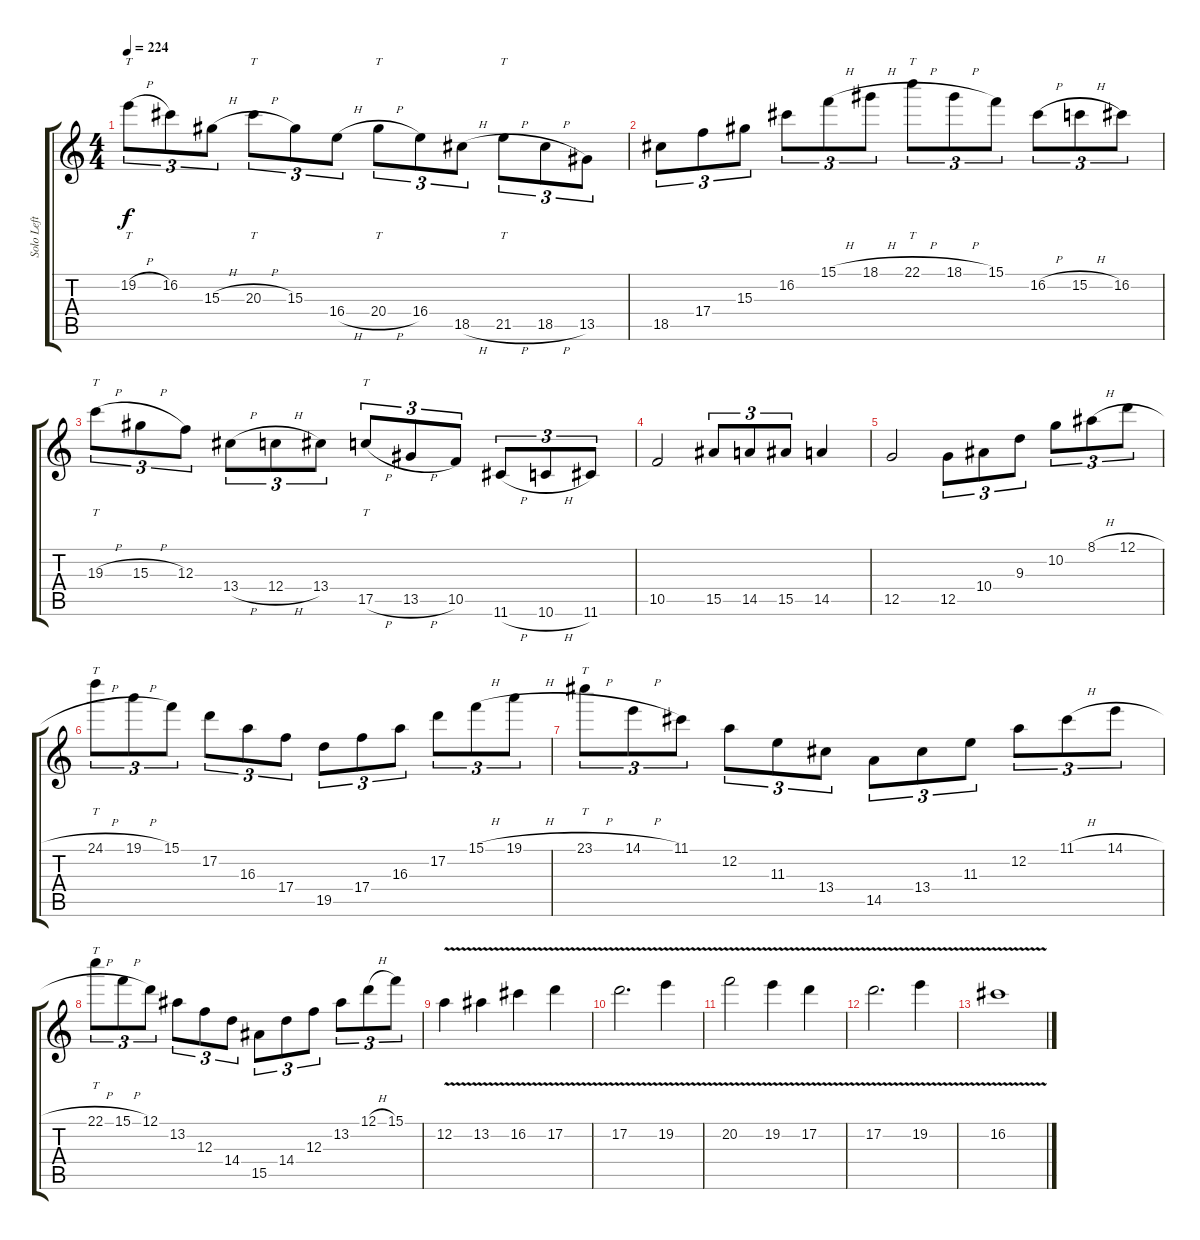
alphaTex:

\track ("Solo Left" "Solo Left") {instrument distortionguitar}
\staff {score tabs}
\tuning (D4 A3 F3 C3 G2 D2) {hide}
\ts (4 4)
\tempo 224
\clef g2
\ks c
19.2{h}.8{tt tu (3 2) dy f} 16.2.8{tu (3 2)} 15.3{h}.8{tu (3 2)} 20.3{h}.8{tt tu (3 2)} 15.3.8{tu (3 2)} 16.4{h}.8{tu (3 2)} 20.4{h}.8{tt tu (3 2)} 16.4.8{tu (3 2)} 18.5{h}.8{tu (3 2)} 21.5{h}.8{tt tu (3 2)} 18.5{h}.8{tu (3 2)} 13.5.8{tu (3 2)} |
18.5.8{tu (3 2)} 17.4.8{tu (3 2)} 15.3.8{tu (3 2)} 16.2.8{tu (3 2)} 15.1{h}.8{tu (3 2)} 18.1{h}.8{tu (3 2)} 22.1{h}.8{tt tu (3 2)} 18.1{h}.8{tu (3 2)} 15.1.8{tu (3 2)} 16.2{h}.8{tu (3 2)} 15.2{h}.8{tu (3 2)} 16.2.8{tu (3 2)} |
19.3{h}.8{tt tu (3 2)} 15.3{h}.8{tu (3 2)} 12.3.8{tu (3 2)} 13.4{h}.8{tu (3 2)} 12.4{h}.8{tu (3 2)} 13.4.8{tu (3 2)} 17.5{h}.8{tt tu (3 2)} 13.5{h}.8{tu (3 2)} 10.5.8{tu (3 2)} 11.6{h}.8{tu (3 2)} 10.6{h}.8{tu (3 2)} 11.6.8{tu (3 2)} |
10.5.2 15.5.8{tu (3 2)} 14.5.8{tu (3 2)} 15.5.8{tu (3 2)} 14.5.4 |
12.5.2 12.5.8{tu (3 2)} 10.4.8{tu (3 2)} 9.3.8{tu (3 2)} 10.2.8{tu (3 2)} 8.1{h}.8{tu (3 2)} 12.1{h}.8{tu (3 2)} |
24.1{h}.8{tt tu (3 2)} 19.1{h}.8{tu (3 2)} 15.1.8{tu (3 2)} 17.2.8{tu (3 2)} 16.3.8{tu (3 2)} 17.4.8{tu (3 2)} 19.5.8{tu (3 2)} 17.4.8{tu (3 2)} 16.3.8{tu (3 2)} 17.2.8{tu (3 2)} 15.1{h}.8{tu (3 2)} 19.1{h}.8{tu (3 2)} |
23.1{h}.8{tt tu (3 2)} 14.1{h}.8{tu (3 2)} 11.1.8{tu (3 2)} 12.2.8{tu (3 2)} 11.3.8{tu (3 2)} 13.4.8{tu (3 2)} 14.5.8{tu (3 2)} 13.4.8{tu (3 2)} 11.3.8{tu (3 2)} 12.2.8{tu (3 2)} 11.1{h}.8{tu (3 2)} 14.1{h}.8{tu (3 2)} |
22.1{h}.8{tt tu (3 2)} 15.1{h}.8{tu (3 2)} 12.1.8{tu (3 2)} 13.2.8{tu (3 2)} 12.3.8{tu (3 2)} 14.4.8{tu (3 2)} 15.5.8{tu (3 2)} 14.4.8{tu (3 2)} 12.3.8{tu (3 2)} 13.2.8{tu (3 2)} 12.1{h}.8{tu (3 2)} 15.1.8{tu (3 2)} |
12.2{v}.4 13.2{v}.4 16.2{v}.4 17.2{v}.4 |
17.2{v}.2{d} 19.2{v}.4 |
20.2{v}.2 19.2{v}.4 17.2{v}.4 |
17.2{v}.2{d} 19.2{v}.4 |
16.2{v}.1
